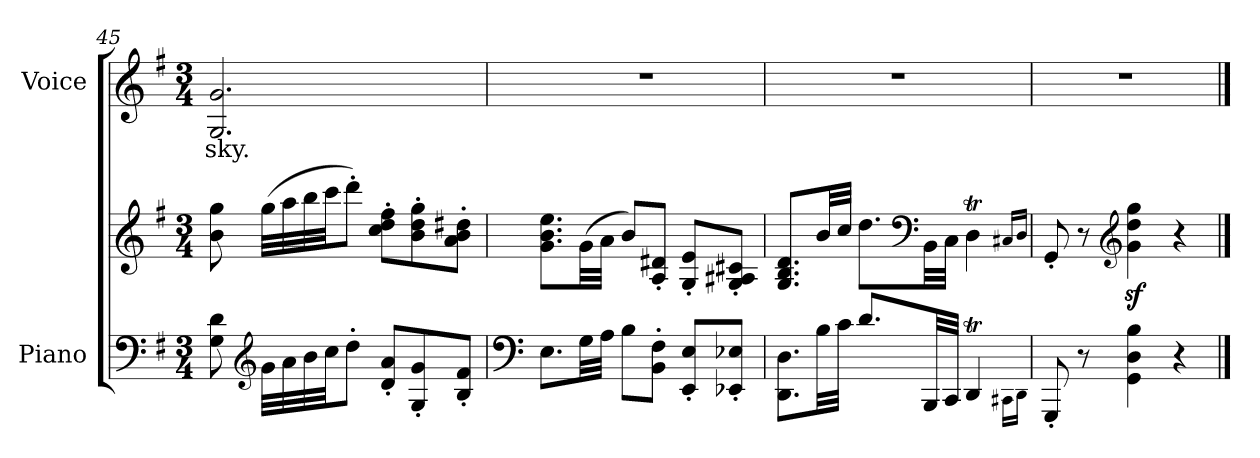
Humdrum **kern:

**kern	**kern	**kern	**text
*part2	*part2	*part1	*part1
*staff3	*staff2	*staff1	*staff1
*I"Piano	*	*I"Voice	*
*I'Pno	*	*	*
*clefF4	*clefG2	*clefG2	*
*k[f#]	*k[f#]	*k[f#]	*
*M3/4	*M3/4	*M3/4	*
=45	=45	=45	=45
8G\ 8d\	8b\ 8gg\	2.G/ 2.g/	sky.
*clefG2	*	*	*
32g\LLL	(32gg\LLL	.	.
32a\	32aa\	.	.
32b\	32bb\	.	.
32cc\JJ	32ccc\JJ	.	.
8dd'\J	8ddd'\J)	.	.
8d/' 8a/'L	8cc\' 8dd\' 8ff#\'L	.	.
8G/' 8g/'	8b\' 8dd\' 8gg\'	.	.
8B/' 8f#/'J	8a\' 8b\' 8dd#X\'J	.	.
=46	=46	=46	=46
*clefF4	*	*	*
8.E\L	8.g\ 8.b\ 8.ee\L	2.r	.
32G\LL	(32g\LL	.	.
32A\JJJ	32a\JJJ	.	.
8B\L	8b/L)	.	.
8BB\' 8F#\'J	8A/' 8d#X/'J	.	.
8EE/' 8E/'L	8G/' 8e/'L	.	.
8EE-X/' 8E-X/'J	8G/' 8A#X/' 8c#X/'J	.	.
=47	=47	=47	=47
8.DD\ 8.D\L	8.G/ 8.B/ 8.d/L	2.r	.
32B\LL	32b/LL	.	.
32c\JJJ	32cc/JJJ	.	.
8.d/L	8.dd\L	.	.
*	*clefF4	*	*
32BBB/LL	32BB\LL	.	.
32CC/JJJ	32C\JJJ	.	.
4DDT/	4DT\	.	.
16qCC#X\LL	16qC#X/LL	.	.
16qDD\JJ	16qD/JJ	.	.
=48	=48	=48	=48
8GGG'/	8GG'/	2.r	.
8r	8r	.	.
*	*clefG2	*	*
4GG\ 4D\ 4B\	4g\z< 4dd\z< 4gg\z<	.	.
4r	4r	.	.
==	==	==	==
*-	*-	*-	*-
